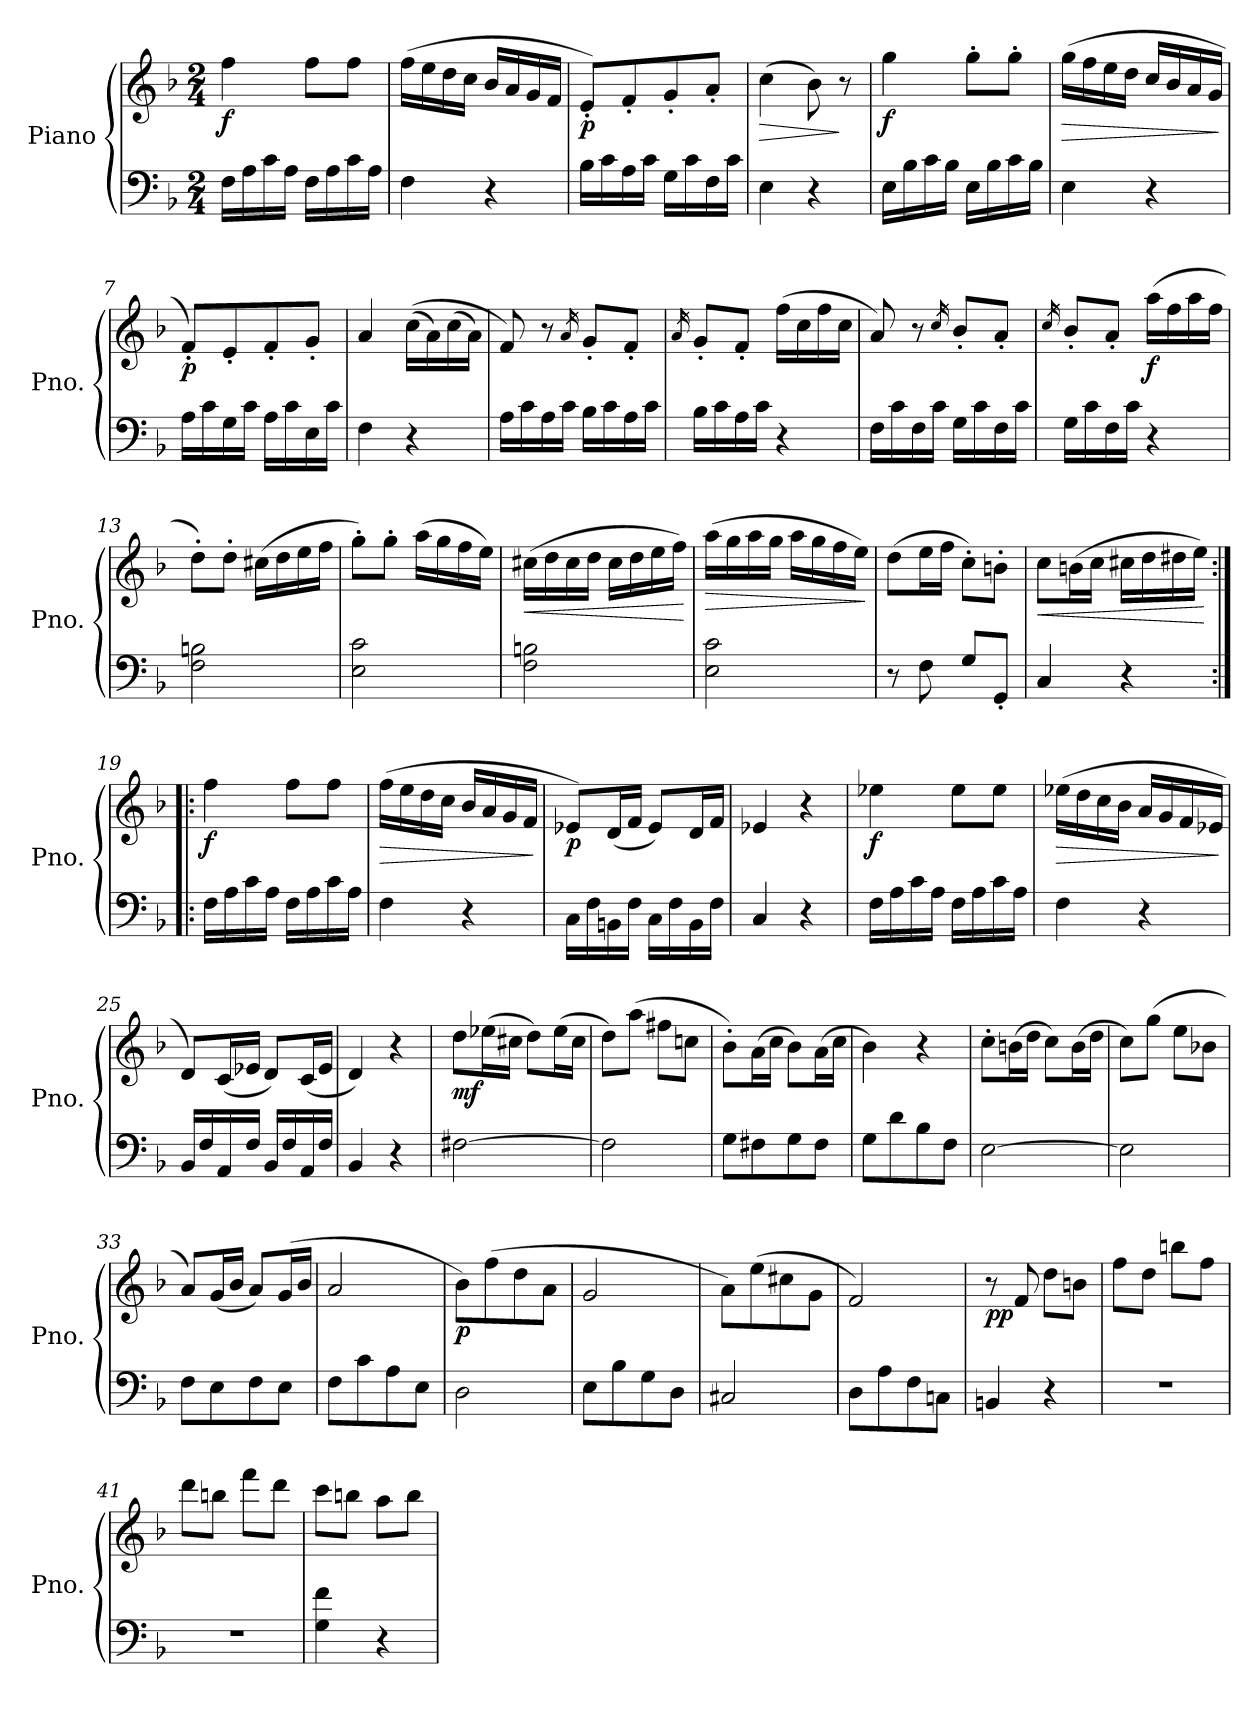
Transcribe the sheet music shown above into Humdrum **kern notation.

**kern	**kern	**dynam
*part1	*part1	*part1
*staff2	*staff1	*staff1/2
*I"Piano	*	*
*I'Pno.	*	*
*clefF4	*clefG2	*
*k[b-]	*k[b-]	*
*M2/4	*M2/4	*
=1	=1	=1
!	!	!LO:DY:b
16F\LL	4ff\	f
16A\	.	.
16c\	.	.
16A\JJ	.	.
16F\LL	8ff\L	.
16A\	.	.
16c\	8ff\J	.
16A\JJ	.	.
=2	=2	=2
4F\	(16ff\LL	.
.	16ee\	.
.	16dd\	.
.	16cc\JJ	.
4r	16b-/LL	.
.	16a/	.
.	16g/	.
.	16f/JJ	.
=3	=3	=3
!	!	!LO:DY:b
16B-\LL	8e'/L)	p
16c\	.	.
16A\	8f'/	.
16c\JJ	.	.
16G\LL	8g'/	.
16c\	.	.
16F\	8a'/J	.
16c\JJ	.	.
=4	=4	=4
!	!	!LO:HP:b
4E\	(4cc\	>
4r	8b-\)	.
.	8r	]
!!LO:LB:g=z
=5	=5	=5
!	!	!LO:DY:b
16E\LL	4gg\	f
16B-\	.	.
16c\	.	.
16B-\JJ	.	.
16E\LL	8gg'\L	.
16B-\	.	.
16c\	8gg'\J	.
16B-\JJ	.	.
=6	=6	=6
!	!	!LO:HP:b
4E\	(16gg\LL	>
.	16ff\	.
.	16ee\	.
.	16dd\JJ	.
4r	16cc/LL	.
.	16b-/	.
.	16a/	.
.	16g/JJ	.
.	.	]
=7	=7	=7
!	!	!LO:DY:b
16A\LL	8f'/L)	p
16c\	.	.
16G\	8e'/	.
16c\JJ	.	.
16A\LL	8f'/	.
16c\	.	.
16E\	8g'/J	.
16c\JJ	.	.
=8	=8	=8
4F\	4a/	.
4r	((16cc\LL	.
.	16a\)	.
.	(16cc\	.
.	16a\JJ)	.
!!LO:LB:g=z
=9	=9	=9
16A\LL	8f/)	.
16c\	.	.
16A\	8r	.
16c\JJ	.	.
.	16qa/	.
16B-\LL	8g'/L	.
16c\	.	.
16A\	8f'/J	.
16c\JJ	.	.
=10	=10	=10
.	16qa/	.
16B-\LL	8g'/L	.
16c\	.	.
16A\	8f'/J	.
16c\JJ	.	.
4r	(16ff\LL	.
.	16cc\	.
.	16ff\	.
.	16cc\JJ	.
=11	=11	=11
16F\LL	8a/)	.
16c\	.	.
16F\	8r	.
16c\JJ	.	.
.	16qcc/	.
16G\LL	8b-'/L	.
16c\	.	.
16F\	8a'/J	.
16c\JJ	.	.
=12	=12	=12
.	16qcc/	.
16G\LL	8b-'/L	.
16c\	.	.
16F\	8a'/J	.
16c\JJ	.	.
!	!	!LO:DY:b
4r	(16aa\LL	f
.	16ff\	.
.	16aa\	.
.	16ff\JJ	.
!!LO:LB:g=z
=13	=13	=13
2F\ 2Bn\	8dd'\L)	.
.	8dd'\J	.
.	(16cc#X\LL	.
.	16dd\	.
.	16ee\	.
.	16ff\JJ	.
=14	=14	=14
2E\ 2c\	8gg'\L)	.
.	8gg'\J	.
.	(16aa\LL	.
.	16gg\	.
.	16ff\	.
.	16ee\JJ)	.
=15	=15	=15
!	!	!LO:HP:b
2F\ 2Bn\	(16cc#X\LL	<
.	16dd\	.
.	16cc#\	.
.	16dd\JJ	.
.	16cc#\LL	.
.	16dd\	.
.	16ee\	.
.	16ff\JJ)	.
.	.	[
=16	=16	=16
!	!	!LO:HP:b
2E\ 2c\	(16aa\LL	>
.	16gg\	.
.	16aa\	.
.	16gg\JJ	.
.	16aa\LL	.
.	16gg\	.
.	16ff\	.
.	16ee\JJ)	.
.	.	]
!!LO:LB:g=z
=17	=17	=17
8r	(8dd\L	.
8F\	16ee\L	.
.	16ff\JJ	.
8G/L	8cc'\L)	.
8GG'/J	8bn'\J	.
=18	=18	=18
!	!	!LO:HP:b
4C/	8cc\L	<
.	(16bn\L	.
.	16cc\JJ	.
4r	16cc#X\LL	.
.	16dd\	.
.	16dd#X\	.
.	16ee\JJ)	.
.	.	[
=19:|!|:	=19:|!|:	=19:|!|:
!	!	!LO:DY:b
16F\LL	4ff\	f
16A\	.	.
16c\	.	.
16A\JJ	.	.
16F\LL	8ff\L	.
16A\	.	.
16c\	8ff\J	.
16A\JJ	.	.
=20	=20	=20
!	!	!LO:HP:b
4F\	(16ff\LL	>
.	16ee\	.
.	16dd\	.
.	16cc\JJ	.
4r	16b-/LL	.
.	16a/	.
.	16g/	.
.	16f/JJ	.
.	.	]
!!LO:PB:g=z
=21	=21	=21
!	!	!LO:DY:b
16C\LL	8e-X/L)	p
16F\	.	.
16BBn\	(16d/L	.
16F\JJ	16f/JJ	.
16C\LL	8e-/L)	.
16F\	.	.
16BB\	16d/L	.
16F\JJ	16f/JJ	.
=22	=22	=22
4C/	4e-X/	.
4r	4r	.
=23	=23	=23
!	!	!LO:DY:b
16F\LL	4ee-X\	f
16A\	.	.
16c\	.	.
16A\JJ	.	.
16F\LL	8ee-\L	.
16A\	.	.
16c\	8ee-\J	.
16A\JJ	.	.
=24	=24	=24
!	!	!LO:HP:b
4F\	(16ee-X\LL	>
.	16dd\	.
.	16cc\	.
.	16b-\JJ	.
4r	16a/LL	.
.	16g/	.
.	16f/	.
.	16e-X/JJ	.
.	.	]
!!LO:LB:g=z
=25	=25	=25
16BB-/LL	8d/L)	.
16F/	.	.
16AA/	(16c/L	.
16F/JJ	16e-X/JJ	.
16BB-/LL	8d/L)	.
16F/	.	.
16AA/	(16c/L	.
16F/JJ	16e-/JJ	.
=26	=26	=26
4BB-/	4d/)	.
4r	4r	.
=27	=27	=27
!	!	!LO:DY:b
[2F#X\	8dd\L	mf
.	(16ee-X\L	.
.	16cc#X\JJ	.
.	8dd\L)	.
.	(16ee-\L	.
.	16cc#\JJ	.
=28	=28	=28
2F#\]	8dd\L)	.
.	(8aa\J	.
.	8ff#X\L	.
.	8ccn\J	.
!!LO:LB:g=z
=29	=29	=29
8G\L	8b-'\L)	.
8F#X\	(16a\L	.
.	16cc\JJ	.
8G\	8b-\L)	.
8F#\J	(16a\L	.
.	16cc\JJ	.
=30	=30	=30
8G\L	4b-\)	.
8d\	.	.
8B-\	4r	.
8F\J	.	.
=31	=31	=31
[2E\	8cc'\L	.
.	(16bn\L	.
.	16dd\JJ	.
.	8cc\L)	.
.	(16b\L	.
.	16dd\JJ	.
=32	=32	=32
2E\]	8cc\L)	.
.	(8gg\J	.
.	8ee\L	.
.	8b-X\J	.
!!LO:LB:g=z
=33	=33	=33
8F\L	8a/L)	.
8E\	(16g/L	.
.	16b-/JJ	.
8F\	8a/L)	.
8E\J	(16g/L	.
.	16b-/JJ	.
=34	=34	=34
8F\L	2a/	.
8c\	.	.
8A\	.	.
8E\J	.	.
=35	=35	=35
!	!	!LO:DY:b
2D\	8b-\L)	p
.	(8ff\	.
.	8dd\	.
.	8a\J	.
=36	=36	=36
8E\L	2g/	.
8B-\	.	.
8G\	.	.
8D\J	.	.
=37	=37	=37
2C#X/	8a\L)	.
.	(8ee\	.
.	8cc#X\	.
.	8g\J	.
!!LO:LB:g=z
=38	=38	=38
8D\L	2f/)	.
8A\	.	.
8F\	.	.
8Cn\J	.	.
=39	=39	=39
!	!	!LO:DY:b
4BBn/	8r	pp
.	8f/	.
4r	8dd\L	.
.	8bn\J	.
=40	=40	=40
2r	8ff\L	.
.	8dd\J	.
.	8bbn\L	.
.	8ff\J	.
=41	=41	=41
2r	8ddd\L	.
.	8bbn\J	.
.	8fff\L	.
.	8ddd\J	.
=42	=42	=42
4G\ 4f\	8ccc\L	.
.	8bbn\J	.
4r	8aa\L	.
.	8bb\J	.
=	=	=
*-	*-	*-
